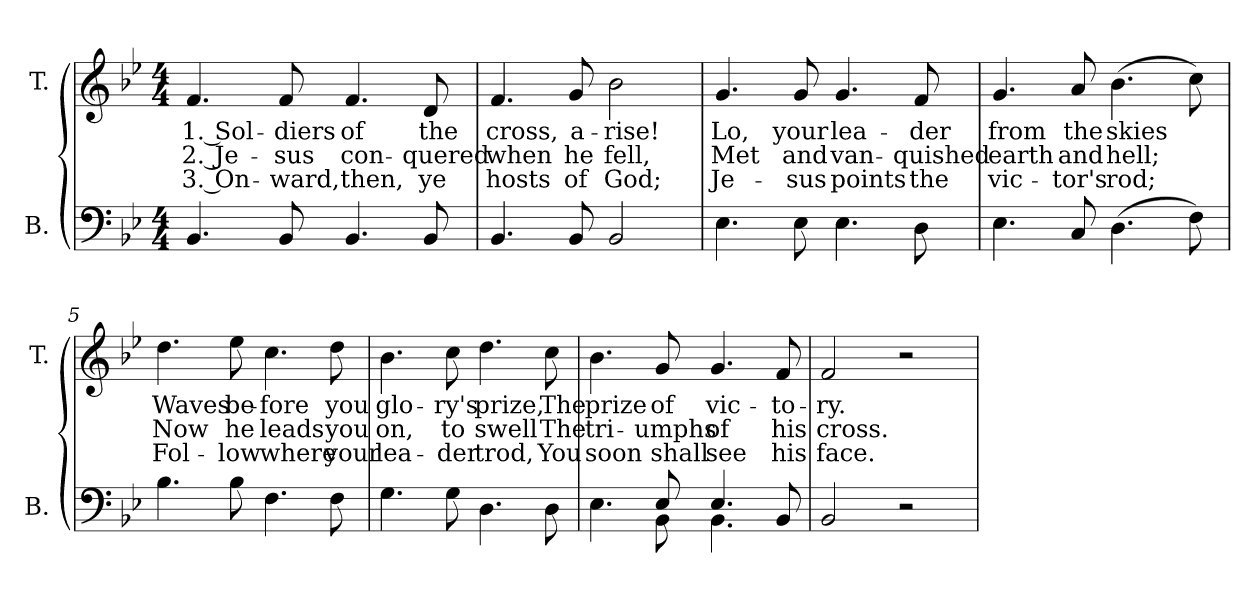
**kern	**kern	**text	**text	**text
*part2	*part1	*part1	*part1	*part1
*staff2	*staff1	*staff1	*staff1	*staff1
*I"B.	*I"T.	*	*	*
*I'B.	*I'T.	*	*	*
*clefF4	*clefG2	*	*	*
*k[b-e-]	*k[b-e-]	*	*	*
*M4/4	*M4/4	*	*	*
*MM130	*MM130	*	*	*
=1	=1	=1	=1	=1
!	!	!LO:LY:b	!LO:LY:b	!LO:LY:b
4.BB-/	4.f/	1. Sol-	2. Je-	3. On-
!	!	!LO:LY:b	!LO:LY:b	!LO:LY:b
8BB-/	8f/	-diers	-sus	-ward,
!	!	!LO:LY:b	!LO:LY:b	!LO:LY:b
4.BB-/	4.f/	of	con-	then,
!	!	!LO:LY:b	!LO:LY:b	!LO:LY:b
8BB-/	8d/	the	-quered	ye
=2	=2	=2	=2	=2
!	!	!LO:LY:b	!LO:LY:b	!LO:LY:b
4.BB-/	4.f/	cross,	when	hosts
!	!	!LO:LY:b	!LO:LY:b	!LO:LY:b
8BB-/	8g/	a-	he	of
!	!	!LO:LY:b	!LO:LY:b	!LO:LY:b
2BB-/	2b-\	-rise!	fell,	God;
=3	=3	=3	=3	=3
!	!	!LO:LY:b	!LO:LY:b	!LO:LY:b
4.E-\	4.g/	Lo,	Met	Je-
!	!	!LO:LY:b	!LO:LY:b	!LO:LY:b
8E-\	8g/	your	and	-sus
!	!	!LO:LY:b	!LO:LY:b	!LO:LY:b
4.E-\	4.g/	lea-	van-	points
!	!	!LO:LY:b	!LO:LY:b	!LO:LY:b
8D\	8f/	-der	-quished	the
=4	=4	=4	=4	=4
!	!	!LO:LY:b	!LO:LY:b	!LO:LY:b
4.E-\	4.g/	from	earth	vic-
!	!	!LO:LY:b	!LO:LY:b	!LO:LY:b
8C/	8a/	the	and	-tor's
!	!	!LO:LY:b	!LO:LY:b	!LO:LY:b
(>4.D\	(>4.b-\	skies	hell;	rod;
8F\)	8cc\)	.	.	.
=5	=5	=5	=5	=5
!	!	!LO:LY:b	!LO:LY:b	!LO:LY:b
4.B-\	4.dd\	Waves	Now	Fol-
!	!	!LO:LY:b	!LO:LY:b	!LO:LY:b
8B-\	8ee-\	be-	he	-low
!	!	!LO:LY:b	!LO:LY:b	!LO:LY:b
4.F\	4.cc\	-fore	leads	where
!	!	!LO:LY:b	!LO:LY:b	!LO:LY:b
8F\	8dd\	you	you	your
!!LO:LB:g=z
=6	=6	=6	=6	=6
!	!	!LO:LY:b	!LO:LY:b	!LO:LY:b
4.G\	4.b-\	glo-	on,	lea-
!	!	!LO:LY:b	!LO:LY:b	!LO:LY:b
8G\	8cc\	-ry's	to	-der
!	!	!LO:LY:b	!LO:LY:b	!LO:LY:b
4.D\	4.dd\	prize,	swell	trod,
!	!	!LO:LY:b	!LO:LY:b	!LO:LY:b
8D\	8cc\	The	The	You
=7	=7	=7	=7	=7
*^	*	*	*	*
!	!	!	!LO:LY:b	!LO:LY:b	!LO:LY:b
4.E-\	4.ryy	4.b-\	prize	tri-	soon
!	!	!	!LO:LY:b	!LO:LY:b	!LO:LY:b
8E-/	8BB-\	8g/	of	-umphs	shall
!	!	!	!LO:LY:b	!LO:LY:b	!LO:LY:b
4.E-/	4.BB-\	4.g/	vic-	of	see
!	!	!	!LO:LY:b	!LO:LY:b	!LO:LY:b
8BB-/	8ryy	8f/	-to-	his	his
=8	=8	=8	=8	=8	=8
!	!	!	!LO:LY:b	!LO:LY:b	!LO:LY:b
*v	*v	*	*	*	*
2BB-/	2f/	-ry.	cross.	face.
2r	2r	.	.	.
=	=	=	=	=
*-	*-	*-	*-	*-
